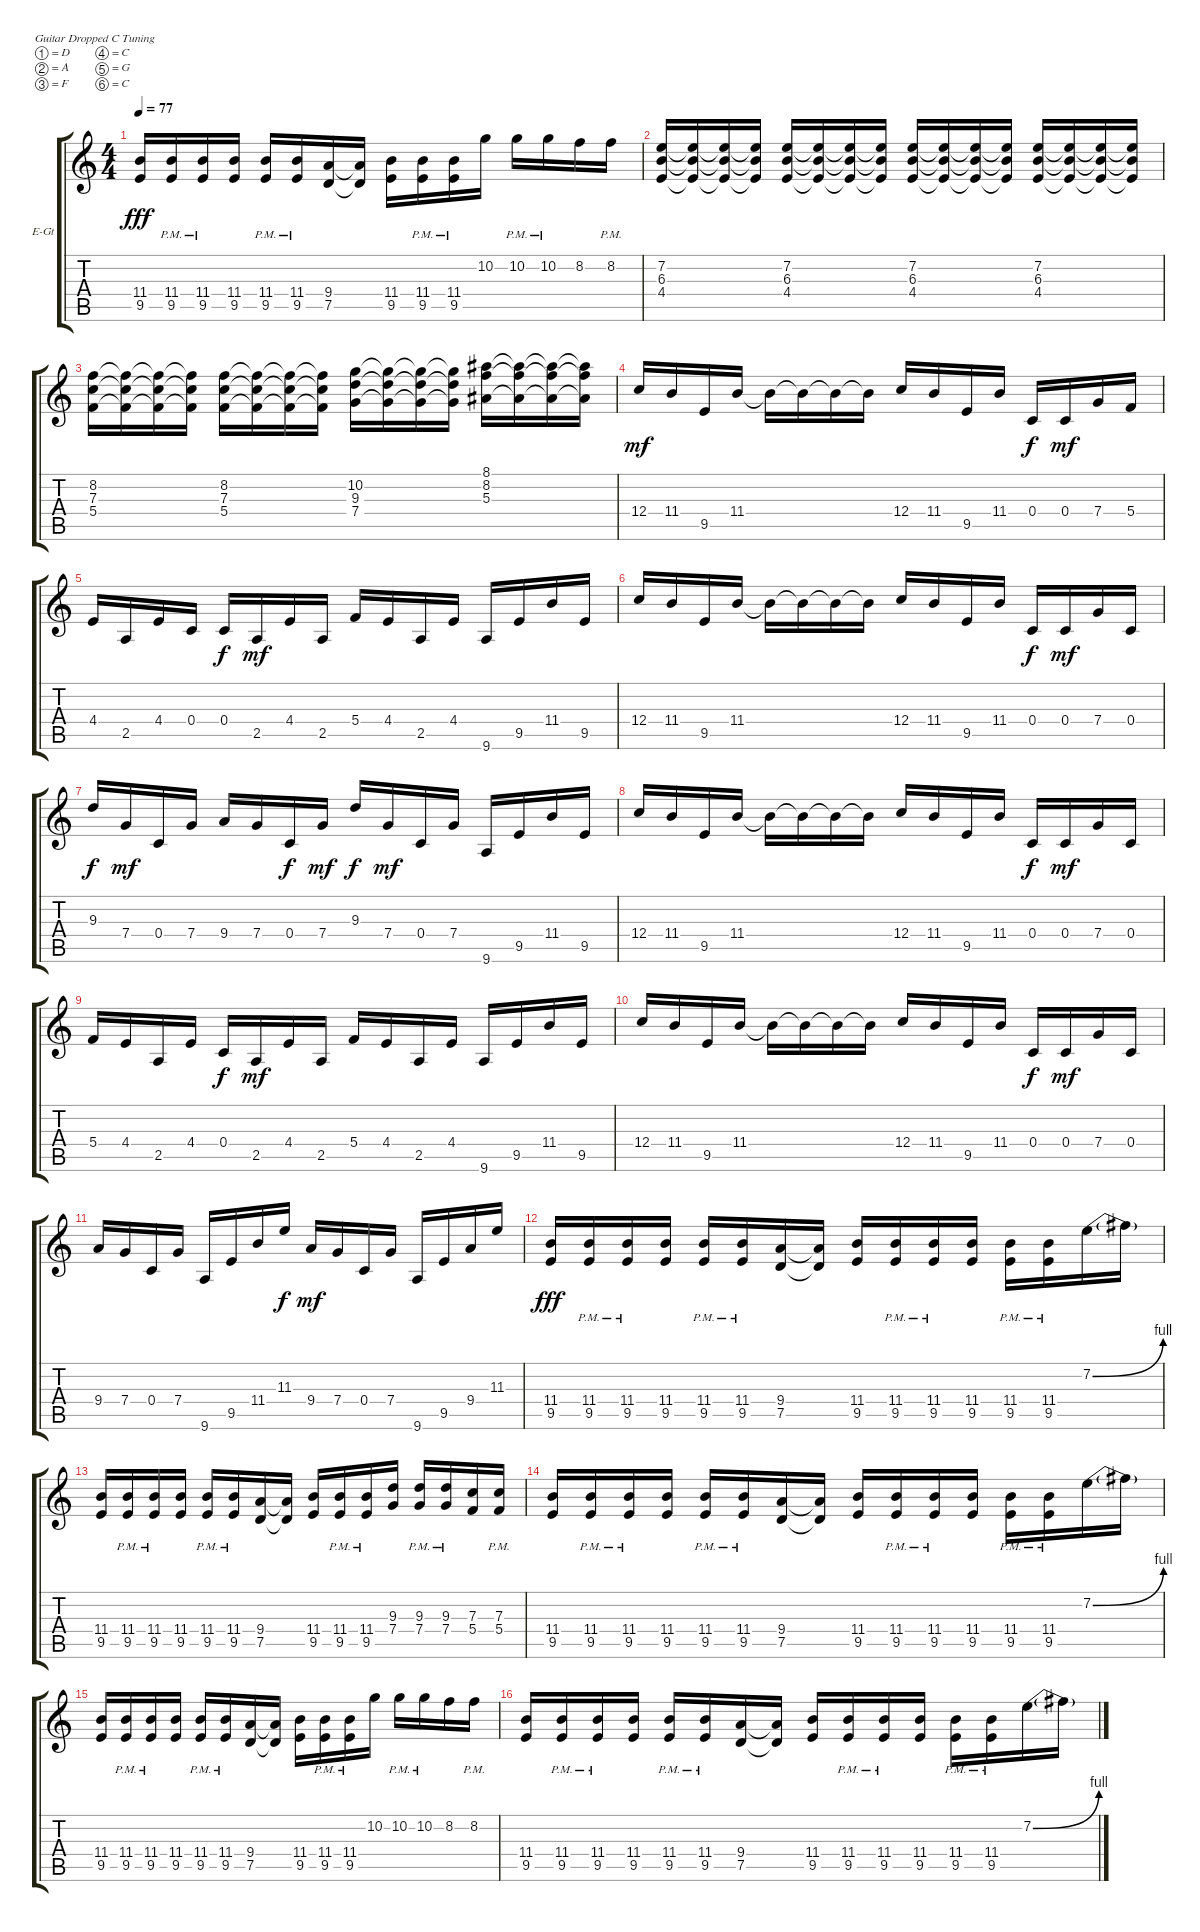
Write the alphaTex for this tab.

\bracketExtendMode groupsimilarinstruments
\firstSystemTrackNameOrientation horizontal
\otherSystemsTrackNameOrientation horizontal
\track ("Electric Guitar 1" "E-Gt") {instrument distortionguitar}
\staff {score tabs}
\tuning (D4 A3 F3 C3 G2 C2)
\ts (4 4)
\tempo 77
\clef g2
\ks c
(9.5 11.4).16{dy fff} (9.5{pm} 11.4{pm}).16 (9.5{pm} 11.4{pm}).16 (9.5 11.4).16 (9.5{pm} 11.4{pm}).16 (9.5{pm} 11.4{pm}).16 (7.5 9.4).16 (7.5{t} 9.4{t}).16 (9.5 11.4).16 (9.5{pm} 11.4{pm}).16 (9.5{pm} 11.4{pm}).16 10.2.16 10.2{pm}.16 10.2{pm}.16 8.2.16 8.2{pm}.16 |
(4.4 6.3 7.2).16 (4.4{t} 6.3{t} 7.2{t}).16 (4.4{t} 6.3{t} 7.2{t}).16 (4.4{t} 6.3{t} 7.2{t}).16 (4.4 6.3 7.2).16 (4.4{t} 6.3{t} 7.2{t}).16 (4.4{t} 6.3{t} 7.2{t}).16 (4.4{t} 6.3{t} 7.2{t}).16 (4.4 6.3 7.2).16 (4.4{t} 6.3{t} 7.2{t}).16 (4.4{t} 6.3{t} 7.2{t}).16 (4.4{t} 6.3{t} 7.2{t}).16 (4.4 6.3 7.2).16 (4.4{t} 6.3{t} 7.2{t}).16 (4.4{t} 6.3{t} 7.2{t}).16 (4.4{t} 6.3{t} 7.2{t}).16 |
(5.4 7.3 8.2).16 (5.4{t} 7.3{t} 8.2{t}).16 (5.4{t} 7.3{t} 8.2{t}).16 (5.4{t} 7.3{t} 8.2{t}).16 (5.4 7.3 8.2).16 (5.4{t} 7.3{t} 8.2{t}).16 (5.4{t} 7.3{t} 8.2{t}).16 (5.4{t} 7.3{t} 8.2{t}).16 (7.4 9.3 10.2).16 (7.4{t} 9.3{t} 10.2{t}).16 (7.4{t} 9.3{t} 10.2{t}).16 (7.4{t} 9.3{t} 10.2{t}).16 (5.3 8.2 8.1).16 (5.3{t} 8.2{t} 8.1{t}).16 (5.3{t} 8.2{t} 8.1{t}).16 (5.3{t} 8.2{t} 8.1{t}).16 |
12.4.16{dy mf} 11.4.16 9.5.16 11.4.16 11.4{t}.16 11.4{t}.16 11.4{t}.16 11.4{t}.16 12.4.16 11.4.16 9.5.16 11.4.16 0.4.16{dy f} 0.4.16{dy mf} 7.4.16 5.4.16 |
4.4.16 2.5.16 4.4.16 0.4.16 0.4.16{dy f} 2.5.16{dy mf} 4.4.16 2.5.16 5.4.16 4.4.16 2.5.16 4.4.16 9.6.16 9.5.16 11.4.16 9.5.16 |
12.4.16 11.4.16 9.5.16 11.4.16 11.4{t}.16 11.4{t}.16 11.4{t}.16 11.4{t}.16 12.4.16 11.4.16 9.5.16 11.4.16 0.4.16{dy f} 0.4.16{dy mf} 7.4.16 0.4.16 |
9.3.16{dy f} 7.4.16{dy mf} 0.4.16 7.4.16 9.4.16 7.4.16 0.4.16{dy f} 7.4.16{dy mf} 9.3.16{dy f} 7.4.16{dy mf} 0.4.16 7.4.16 9.6.16 9.5.16 11.4.16 9.5.16 |
12.4.16 11.4.16 9.5.16 11.4.16 11.4{t}.16 11.4{t}.16 11.4{t}.16 11.4{t}.16 12.4.16 11.4.16 9.5.16 11.4.16 0.4.16{dy f} 0.4.16{dy mf} 7.4.16 0.4.16 |
5.4.16 4.4.16 2.5.16 4.4.16 0.4.16{dy f} 2.5.16{dy mf} 4.4.16 2.5.16 5.4.16 4.4.16 2.5.16 4.4.16 9.6.16 9.5.16 11.4.16 9.5.16 |
12.4.16 11.4.16 9.5.16 11.4.16 11.4{t}.16 11.4{t}.16 11.4{t}.16 11.4{t}.16 12.4.16 11.4.16 9.5.16 11.4.16 0.4.16{dy f} 0.4.16{dy mf} 7.4.16 0.4.16 |
9.4.16 7.4.16 0.4.16 7.4.16 9.6.16 9.5.16 11.4.16 11.3.16{dy f} 9.4.16{dy mf} 7.4.16 0.4.16 7.4.16 9.6.16 9.5.16 9.4.16 11.3.16 |
(9.5 11.4).16{dy fff} (9.5{pm} 11.4{pm}).16 (9.5{pm} 11.4{pm}).16 (9.5 11.4).16 (9.5{pm} 11.4{pm}).16 (9.5{pm} 11.4{pm}).16 (7.5 9.4).16 (7.5{t} 9.4{t}).16 (9.5 11.4).16 (9.5{pm} 11.4{pm}).16 (9.5{pm} 11.4{pm}).16 (9.5 11.4).16 (9.5{pm} 11.4{pm}).16 (9.5{pm} 11.4{pm}).16 7.2{be (bend 0 0 15 4)}.16 7.2{t}.16 |
(9.5 11.4).16 (9.5{pm} 11.4{pm}).16 (9.5{pm} 11.4{pm}).16 (9.5 11.4).16 (9.5{pm} 11.4{pm}).16 (9.5{pm} 11.4{pm}).16 (7.5 9.4).16 (7.5{t} 9.4{t}).16 (9.5 11.4).16 (9.5{pm} 11.4{pm}).16 (9.5{pm} 11.4{pm}).16 (7.4 9.3).16 (7.4{pm} 9.3{pm}).16 (7.4{pm} 9.3{pm}).16 (5.4 7.3).16 (5.4{pm} 7.3{pm}).16 |
(9.5 11.4).16 (9.5{pm} 11.4{pm}).16 (9.5{pm} 11.4{pm}).16 (9.5 11.4).16 (9.5{pm} 11.4{pm}).16 (9.5{pm} 11.4{pm}).16 (7.5 9.4).16 (7.5{t} 9.4{t}).16 (9.5 11.4).16 (9.5{pm} 11.4{pm}).16 (9.5{pm} 11.4{pm}).16 (9.5 11.4).16 (9.5{pm} 11.4{pm}).16 (9.5{pm} 11.4{pm}).16 7.2{be (bend 0 0 15 4)}.16 7.2{t}.16 |
(9.5 11.4).16 (9.5{pm} 11.4{pm}).16 (9.5{pm} 11.4{pm}).16 (9.5 11.4).16 (9.5{pm} 11.4{pm}).16 (9.5{pm} 11.4{pm}).16 (7.5 9.4).16 (7.5{t} 9.4{t}).16 (9.5 11.4).16 (9.5{pm} 11.4{pm}).16 (9.5{pm} 11.4{pm}).16 10.2.16 10.2{pm}.16 10.2{pm}.16 8.2.16 8.2{pm}.16 |
(9.5 11.4).16 (9.5{pm} 11.4{pm}).16 (9.5{pm} 11.4{pm}).16 (9.5 11.4).16 (9.5{pm} 11.4{pm}).16 (9.5{pm} 11.4{pm}).16 (7.5 9.4).16 (7.5{t} 9.4{t}).16 (9.5 11.4).16 (9.5{pm} 11.4{pm}).16 (9.5{pm} 11.4{pm}).16 (9.5 11.4).16 (9.5{pm} 11.4{pm}).16 (9.5{pm} 11.4{pm}).16 7.2{be (bend 0 0 15 4)}.16 7.2{t}.16
